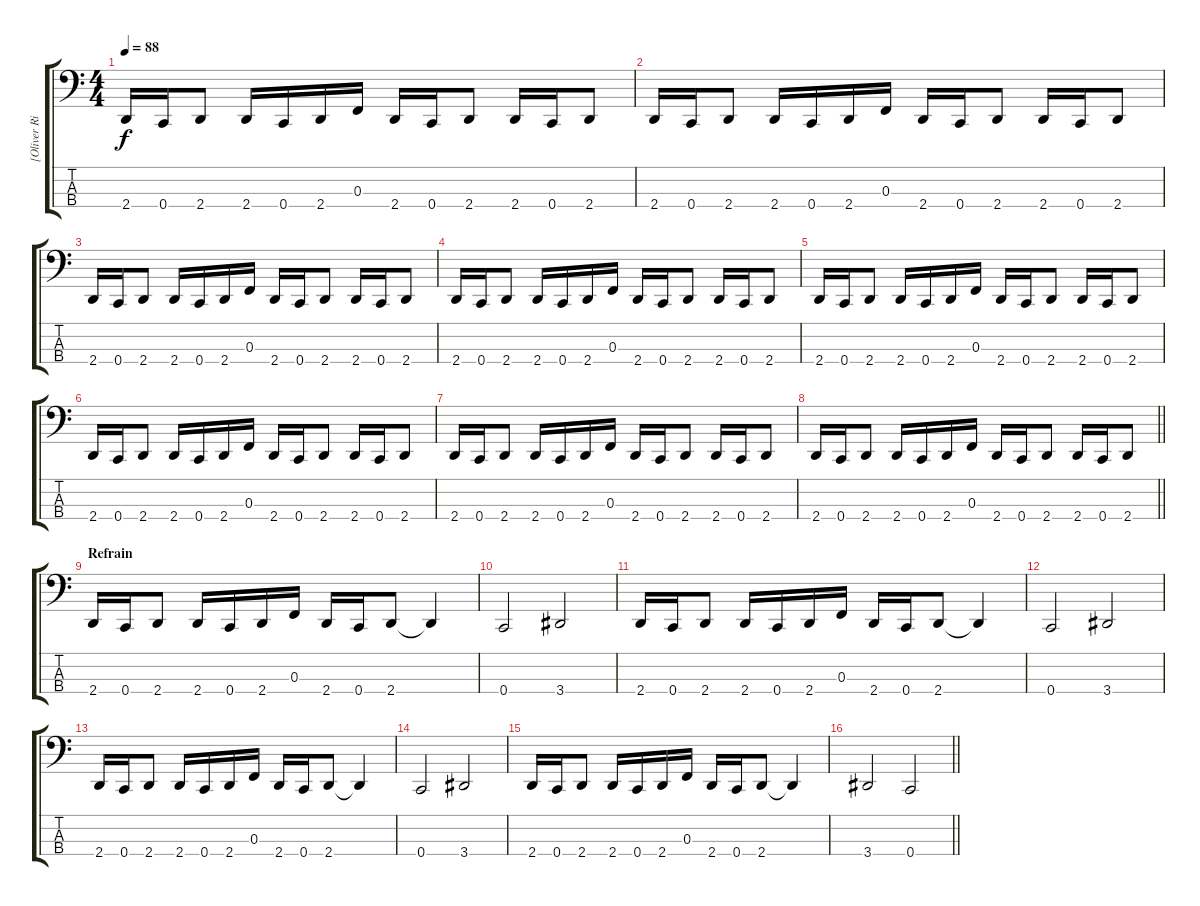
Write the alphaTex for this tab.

\track ("[Oliver Riedel]  Bass" "[Oliver Ri") {instrument electricbassfinger}
\staff {score tabs}
\tuning (Eb2 Bb1 F1 C1) {hide}
\ts (4 4)
\tempo 88
\clef f4
\ks c
2.4.16{dy f} 0.4.16 2.4.8 2.4.16 0.4.16 2.4.16 0.3.16 2.4.16 0.4.16 2.4.8 2.4.16 0.4.16 2.4.8 |
2.4.16 0.4.16 2.4.8 2.4.16 0.4.16 2.4.16 0.3.16 2.4.16 0.4.16 2.4.8 2.4.16 0.4.16 2.4.8 |
2.4.16 0.4.16 2.4.8 2.4.16 0.4.16 2.4.16 0.3.16 2.4.16 0.4.16 2.4.8 2.4.16 0.4.16 2.4.8 |
2.4.16 0.4.16 2.4.8 2.4.16 0.4.16 2.4.16 0.3.16 2.4.16 0.4.16 2.4.8 2.4.16 0.4.16 2.4.8 |
2.4.16 0.4.16 2.4.8 2.4.16 0.4.16 2.4.16 0.3.16 2.4.16 0.4.16 2.4.8 2.4.16 0.4.16 2.4.8 |
2.4.16 0.4.16 2.4.8 2.4.16 0.4.16 2.4.16 0.3.16 2.4.16 0.4.16 2.4.8 2.4.16 0.4.16 2.4.8 |
2.4.16 0.4.16 2.4.8 2.4.16 0.4.16 2.4.16 0.3.16 2.4.16 0.4.16 2.4.8 2.4.16 0.4.16 2.4.8 |
\barLineRight lightlight
2.4.16 0.4.16 2.4.8 2.4.16 0.4.16 2.4.16 0.3.16 2.4.16 0.4.16 2.4.8 2.4.16 0.4.16 2.4.8 |
\section ("" "Refrain")
2.4.16 0.4.16 2.4.8 2.4.16 0.4.16 2.4.16 0.3.16 2.4.16 0.4.16 2.4.8 2.4{t}.4 |
0.4.2 3.4.2 |
2.4.16 0.4.16 2.4.8 2.4.16 0.4.16 2.4.16 0.3.16 2.4.16 0.4.16 2.4.8 2.4{t}.4 |
0.4.2 3.4.2 |
2.4.16 0.4.16 2.4.8 2.4.16 0.4.16 2.4.16 0.3.16 2.4.16 0.4.16 2.4.8 2.4{t}.4 |
0.4.2 3.4.2 |
2.4.16 0.4.16 2.4.8 2.4.16 0.4.16 2.4.16 0.3.16 2.4.16 0.4.16 2.4.8 2.4{t}.4 |
\barLineRight lightlight
3.4.2 0.4.2
